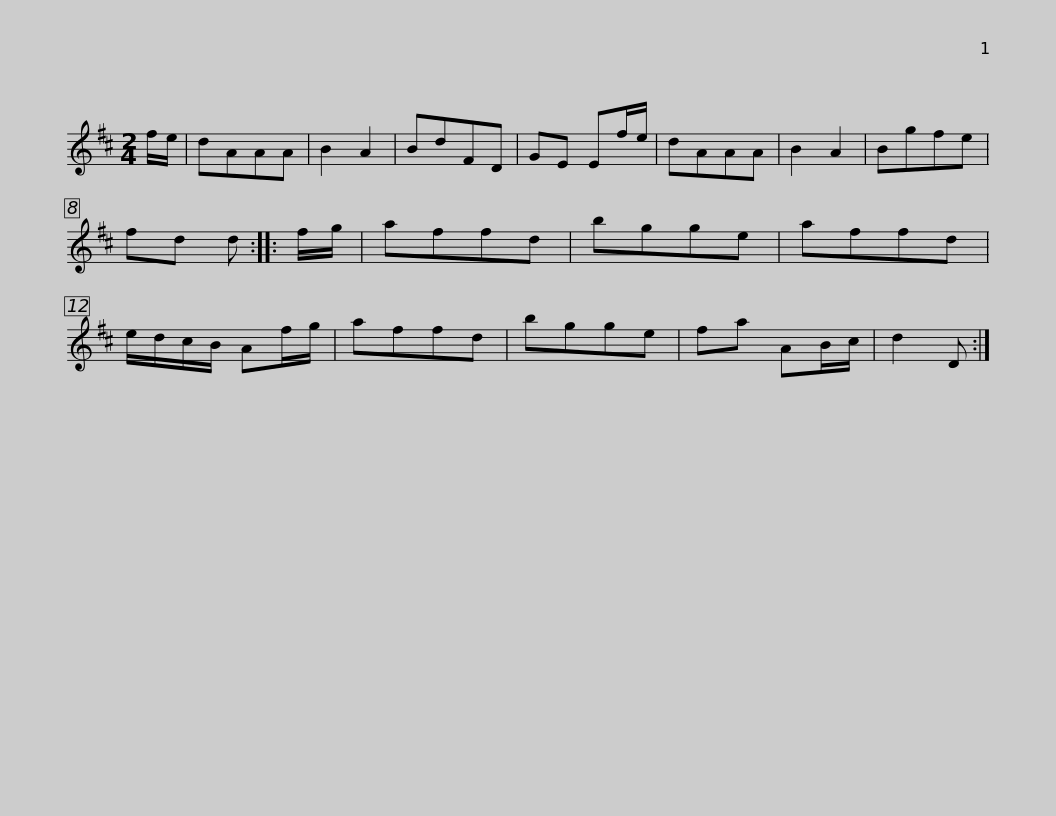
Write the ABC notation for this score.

X:1
L:1/8
M:2/4
I:linebreak $
K:D
V:1 treble
V:1
 f/e/ | dAAA | B2 A2 | BdFD | GE Ef/e/ | %5
 dAAA | B2 A2 | Bgfe | fd d :: f/g/ | %10
 affd | bgge |$ affd | e/d/c/B/ Af/g/ | affd | %15
 bgge | fa AB/c/ | d2 D :| %18
